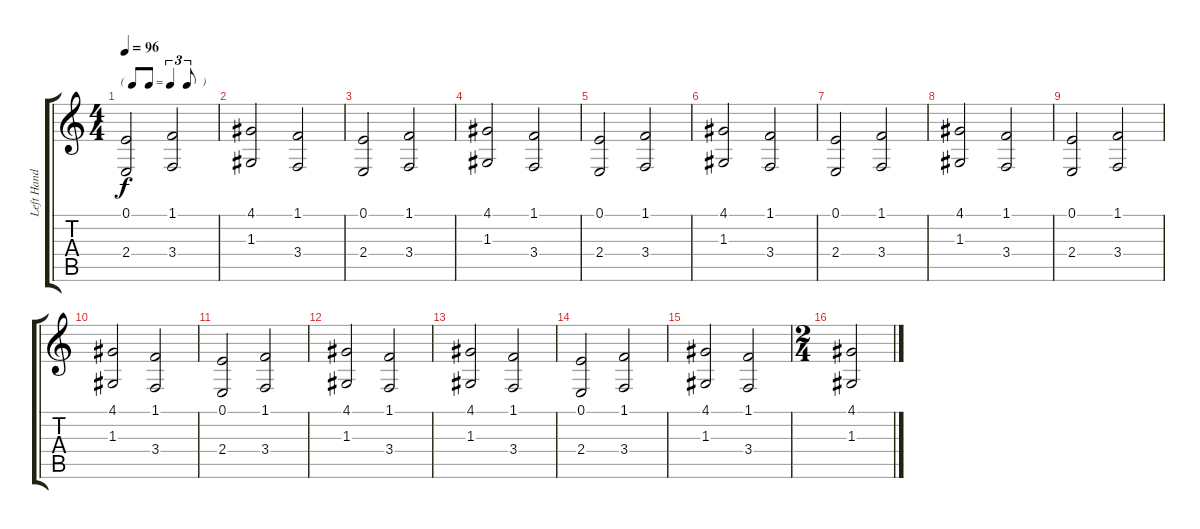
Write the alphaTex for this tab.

\track ("Left Hand" "Left Hand") {instrument acousticgrandpiano}
\staff {score tabs}
\tuning (E4 B3 G3 D3 A2 E2) {hide}
\ts (4 4)
\tf triplet8th
\tempo 96
\clef g2
\ks c
(0.1 2.4).2{dy f} (1.1 3.4).2 |
(4.1 1.3).2 (1.1 3.4).2 |
(0.1 2.4).2 (1.1 3.4).2 |
(4.1 1.3).2 (1.1 3.4).2 |
(0.1 2.4).2 (1.1 3.4).2 |
(4.1 1.3).2 (1.1 3.4).2 |
(0.1 2.4).2 (1.1 3.4).2 |
(4.1 1.3).2 (1.1 3.4).2 |
(0.1 2.4).2 (1.1 3.4).2 |
(4.1 1.3).2 (1.1 3.4).2 |
(0.1 2.4).2 (1.1 3.4).2 |
(4.1 1.3).2 (1.1 3.4).2 |
(4.1 1.3).2 (1.1 3.4).2 |
(0.1 2.4).2 (1.1 3.4).2 |
(4.1 1.3).2 (1.1 3.4).2 |
\ts (2 4)
(4.1 1.3).2
